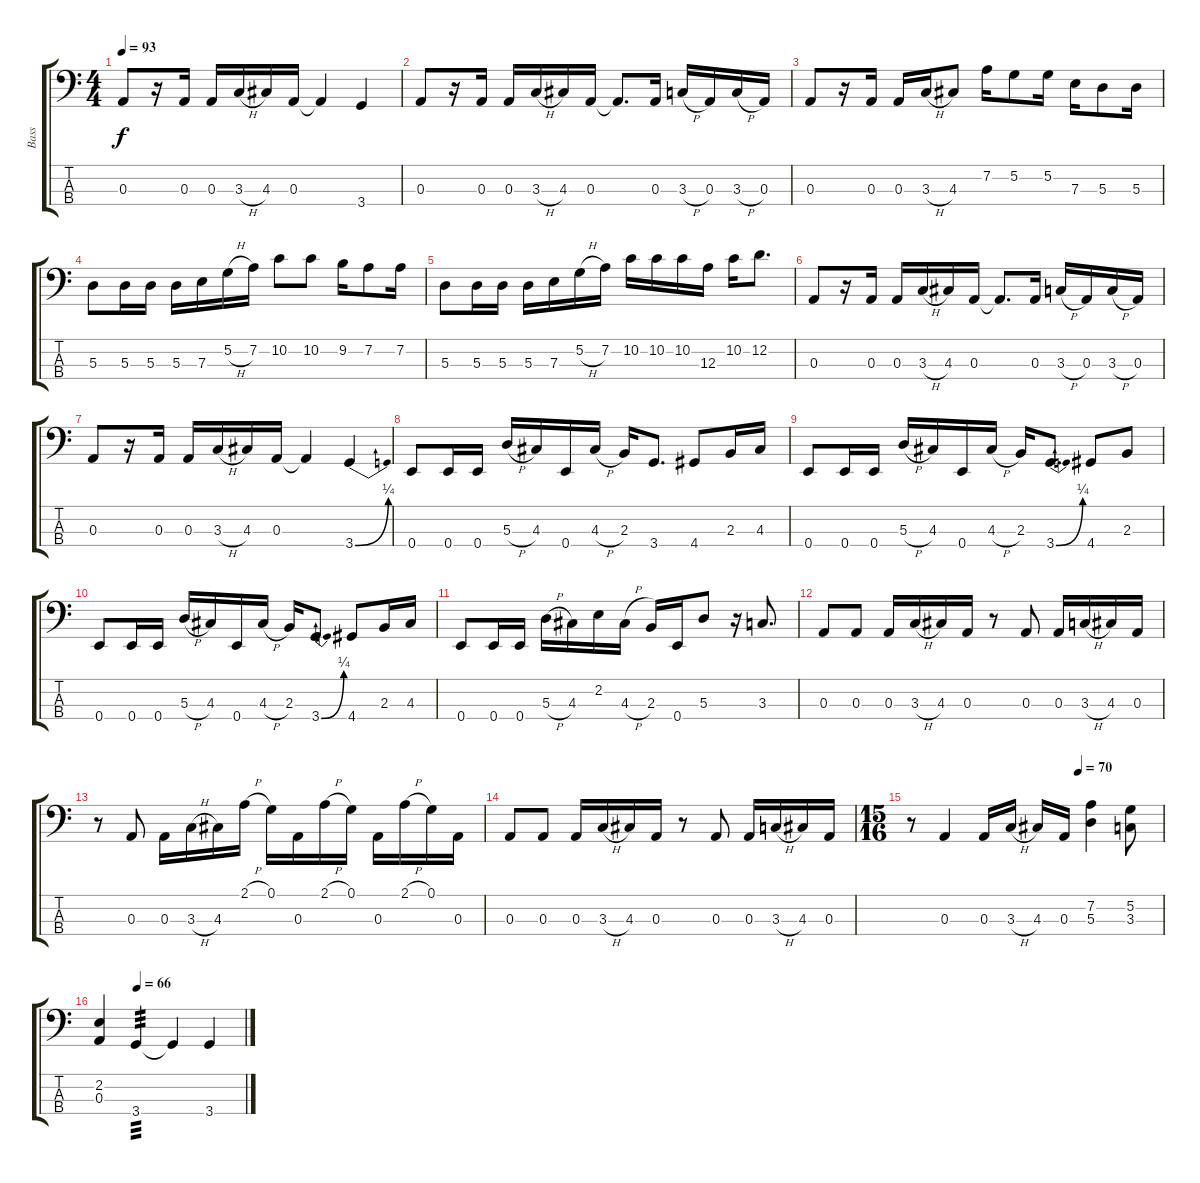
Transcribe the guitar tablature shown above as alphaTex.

\track ("Bass" "Bass") {instrument electricbassfinger}
\staff {score tabs}
\tuning (G2 D2 A1 E1) {hide}
\ts (4 4)
\tempo 93
\clef f4
\ks c
0.3.8{dy f} r.16 0.3.16 0.3.16 3.3{h}.16 4.3.16 0.3.16 0.3{t}.4 3.4.4 |
0.3.8 r.16 0.3.16 0.3.16 3.3{h}.16 4.3.16 0.3.16 0.3{t}.8{d} 0.3.16 3.3{h}.16 0.3.16 3.3{h}.16 0.3.16 |
0.3.8 r.16 0.3.16 0.3.16 3.3{h}.16 4.3.8 7.2.16 5.2.8 5.2.16 7.3.16 5.3.8 5.3.16 |
5.3.8 5.3.16 5.3.16 5.3.16 7.3.16 5.2{h}.16 7.2.16 10.2.8 10.2.8 9.2.16 7.2.8 7.2.16 |
5.3.8 5.3.16 5.3.16 5.3.16 7.3.16 5.2{h}.16 7.2.16 10.2.16 10.2.16 10.2.16 12.3.16 10.2.16 12.2.8{d} |
0.3.8 r.16 0.3.16 0.3.16 3.3{h}.16 4.3.16 0.3.16 0.3{t}.8{d} 0.3.16 3.3{h}.16 0.3.16 3.3{h}.16 0.3.16 |
0.3.8 r.16 0.3.16 0.3.16 3.3{h}.16 4.3.16 0.3.16 0.3{t}.4 3.4{be (bend 0 0 60 1)}.4 |
0.4.8 0.4.16 0.4.16 5.3{h}.16 4.3.16 0.4.16 4.3{h}.16 2.3.16 3.4.8{d} 4.4.8 2.3.16 4.3.16 |
0.4.8 0.4.16 0.4.16 5.3{h}.16 4.3.16 0.4.16 4.3{h}.16 2.3.16 3.4{be (bend 0 0 60 1)}.8{d} 4.4.8 2.3.8 |
0.4.8 0.4.16 0.4.16 5.3{h}.16 4.3.16 0.4.16 4.3{h}.16 2.3.16 3.4{be (bend 0 0 60 1)}.8{d} 4.4.8 2.3.16 4.3.16 |
0.4.8 0.4.16 0.4.16 5.3{h}.16 4.3.16 2.2.16 4.3{h}.16 2.3.16 0.4.16 5.3.8 r.16 3.3.8{d} |
0.3.8 0.3.8 0.3.16 3.3{h}.16 4.3.16 0.3.16 r.8 0.3.8 0.3.16 3.3{h}.16 4.3.16 0.3.16 |
r.8 0.3.8 0.3.16 3.3{h}.16 4.3.16 2.1{h}.16 0.1.16 0.3.16 2.1{h}.16 0.1.16 0.3.16 2.1{h}.16 0.1.16 0.3.16 |
0.3.8 0.3.8 0.3.16 3.3{h}.16 4.3.16 0.3.16 r.8 0.3.8 0.3.16 3.3{h}.16 4.3.16 0.3.16 |
\ts (15 16)
\tempo (78 0.6666666666666666)
\tempo (70 0.6666666666666666)
r.8 0.3.4 0.3.16 3.3{h}.16 4.3.16 0.3.16 (7.2 5.3).4 (5.2 3.3).8 |
\tempo (66 0.26666666666666666)
(2.2 0.3).4 3.4.4{tp 3} 3.4{t}.4 3.4.4
